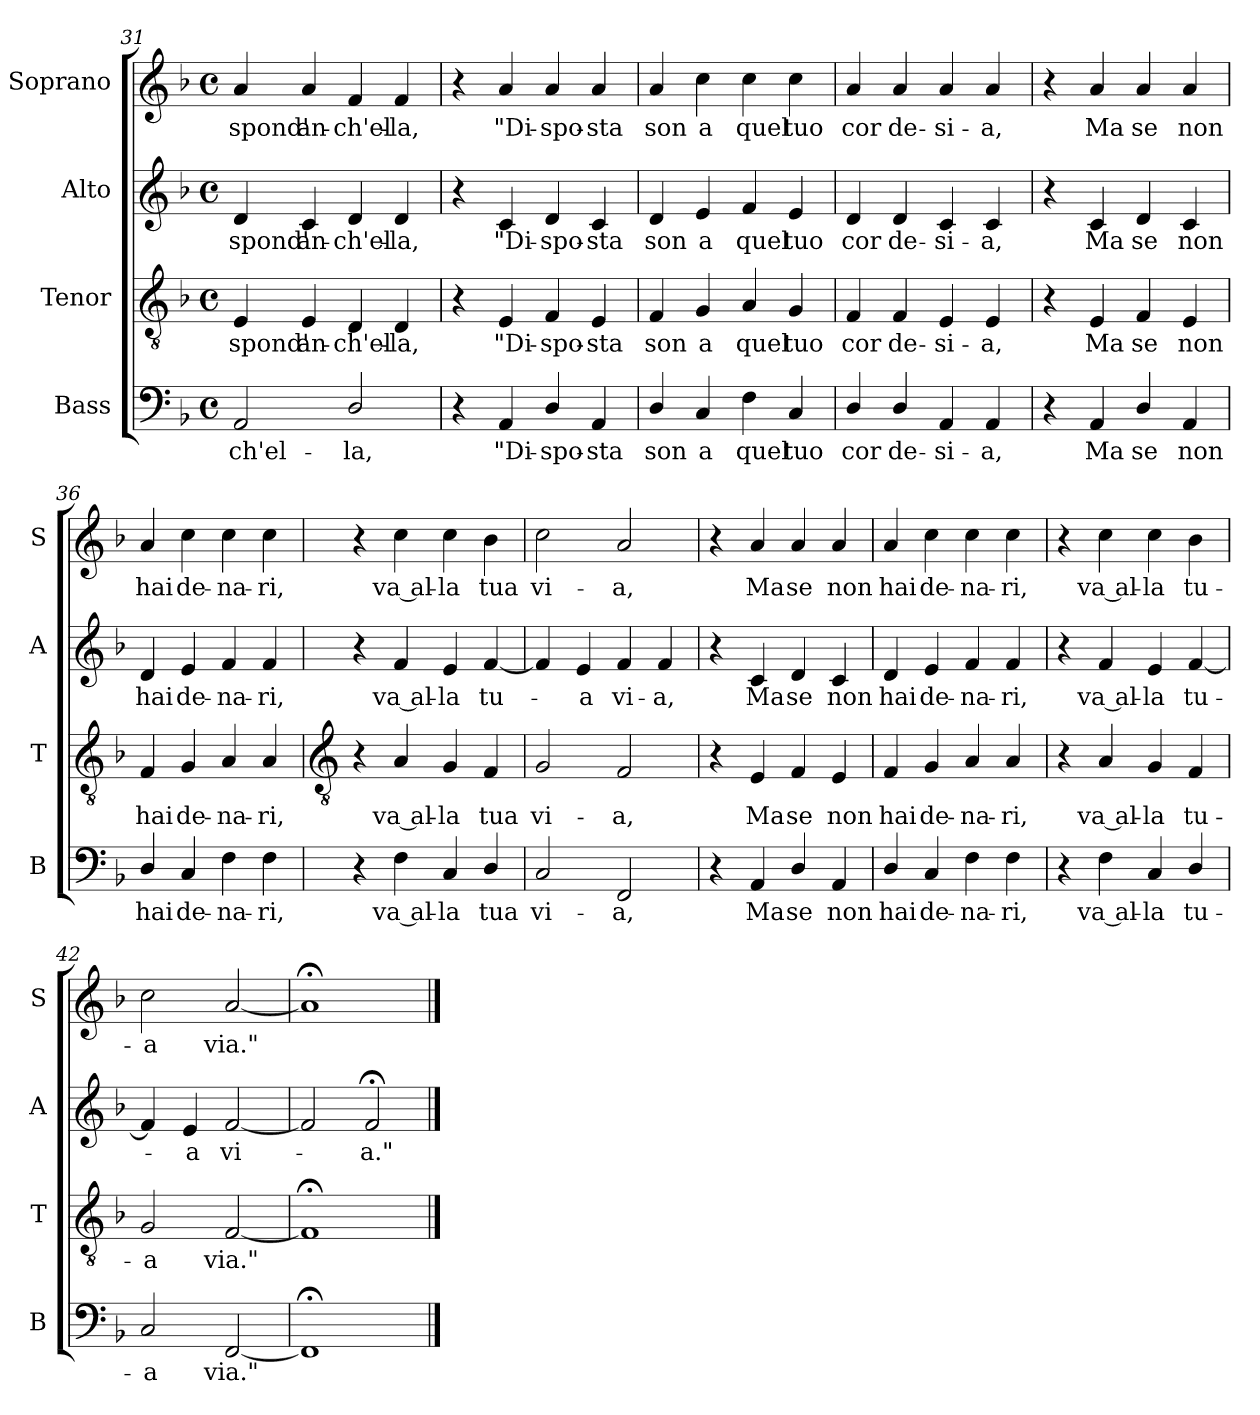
**kern	**text	**kern	**text	**kern	**text	**kern	**text
*part4	*part4	*part3	*part3	*part2	*part2	*part1	*part1
*staff4	*staff4	*staff3	*staff3	*staff2	*staff2	*staff1	*staff1
*I"Bass	*	*I"Tenor	*	*I"Alto	*	*I"Soprano	*
*I'B	*	*I'T	*	*I'A	*	*I'S	*
!!LO:LB:g=z
*clefF4	*	*clefGv2	*	*clefG2	*	*clefG2	*
*k[b-]	*	*k[b-]	*	*k[b-]	*	*k[b-]	*
*F:	*	*F:	*	*F:	*	*F:	*
*M4/4	*	*M4/4	*	*M4/4	*	*M4/4	*
*met(c)	*	*met(c)	*	*met(c)	*	*met(c)	*
=31	=31	=31	=31	=31	=31	=31	=31
!	!LO:LY:b	!	!LO:LY:b	!	!LO:LY:b	!	!LO:LY:b
2AA	-ch'el-	4E	-spond'	4d	-spond'	4a	-spond'
!	!	!	!LO:LY:b	!	!LO:LY:b	!	!LO:LY:b
.	.	4E	an-	4c	an-	4a	an-
!	!LO:LY:b	!	!LO:LY:b	!	!LO:LY:b	!	!LO:LY:b
2D/	-la,	4D	-ch'el-	4d	-ch'el-	4f	-ch'el-
!	!	!	!LO:LY:b	!	!LO:LY:b	!	!LO:LY:b
.	.	4D	-la,	4d	-la,	4f	-la,
=32	=32	=32	=32	=32	=32	=32	=32
4r	.	4r	.	4r	.	4r	.
!	!LO:LY:b	!	!LO:LY:b	!	!LO:LY:b	!	!LO:LY:b
4AA	"Di-	4E	"Di-	4c	"Di-	4a	"Di-
!	!LO:LY:b	!	!LO:LY:b	!	!LO:LY:b	!	!LO:LY:b
4D/	-spo-	4F	-spo-	4d	-spo-	4a	-spo-
!	!LO:LY:b	!	!LO:LY:b	!	!LO:LY:b	!	!LO:LY:b
4AA	-sta	4E	-sta	4c	-sta	4a	-sta
=33	=33	=33	=33	=33	=33	=33	=33
!	!LO:LY:b	!	!LO:LY:b	!	!LO:LY:b	!	!LO:LY:b
4D/	son	4F	son	4d	son	4a	son
!	!LO:LY:b	!	!LO:LY:b	!	!LO:LY:b	!	!LO:LY:b
4C	a	4G	a	4e	a	4cc	a
!	!LO:LY:b	!	!LO:LY:b	!	!LO:LY:b	!	!LO:LY:b
4F	quel	4A	quel	4f	quel	4cc	quel
!	!LO:LY:b	!	!LO:LY:b	!	!LO:LY:b	!	!LO:LY:b
4C	tuo	4G	tuo	4e	tuo	4cc	tuo
=34	=34	=34	=34	=34	=34	=34	=34
!	!LO:LY:b	!	!LO:LY:b	!	!LO:LY:b	!	!LO:LY:b
4D/	cor	4F	cor	4d	cor	4a	cor
!	!LO:LY:b	!	!LO:LY:b	!	!LO:LY:b	!	!LO:LY:b
4D/	de-	4F	de-	4d	de-	4a	de-
!	!LO:LY:b	!	!LO:LY:b	!	!LO:LY:b	!	!LO:LY:b
4AA	-si-	4E	-si-	4c	-si-	4a	-si-
!	!LO:LY:b	!	!LO:LY:b	!	!LO:LY:b	!	!LO:LY:b
4AA	-a,	4E	-a,	4c	-a,	4a	-a,
=35	=35	=35	=35	=35	=35	=35	=35
4r	.	4r	.	4r	.	4r	.
!	!LO:LY:b	!	!LO:LY:b	!	!LO:LY:b	!	!LO:LY:b
4AA	Ma	4E	Ma	4c	Ma	4a	Ma
!	!LO:LY:b	!	!LO:LY:b	!	!LO:LY:b	!	!LO:LY:b
4D/	se	4F	se	4d	se	4a	se
!	!LO:LY:b	!	!LO:LY:b	!	!LO:LY:b	!	!LO:LY:b
4AA	non	4E	non	4c	non	4a	non
=36	=36	=36	=36	=36	=36	=36	=36
!	!LO:LY:b	!	!LO:LY:b	!	!LO:LY:b	!	!LO:LY:b
4D/	hai	4F	hai	4d	hai	4a	hai
!	!LO:LY:b	!	!LO:LY:b	!	!LO:LY:b	!	!LO:LY:b
4C	de-	4G	de-	4e	de-	4cc	de-
!	!LO:LY:b	!	!LO:LY:b	!	!LO:LY:b	!	!LO:LY:b
4F	-na-	4A	-na-	4f	-na-	4cc	-na-
!	!LO:LY:b	!	!LO:LY:b	!	!LO:LY:b	!	!LO:LY:b
4F	-ri,	4A	-ri,	4f	-ri,	4cc	-ri,
!!LO:LB:g=z
=37	=37	=37	=37	=37	=37	=37	=37
*	*	*clefGv2	*	*	*	*	*
4r	.	4r	.	4r	.	4r	.
!	!LO:LY:b	!	!LO:LY:b	!	!LO:LY:b	!	!LO:LY:b
4F	va al-	4A	va al-	4f	va al-	4cc	va al-
!	!LO:LY:b	!	!LO:LY:b	!	!LO:LY:b	!	!LO:LY:b
4C	-la	4G	-la	4e	-la	4cc	-la
!	!LO:LY:b	!	!LO:LY:b	!	!LO:LY:b	!	!LO:LY:b
4D/	tua	4F	tua	[4f	tu-	4b-	tua
=38	=38	=38	=38	=38	=38	=38	=38
!	!LO:LY:b	!	!LO:LY:b	!	!	!	!LO:LY:b
2C	vi-	2G	vi-	4f]	.	2cc	vi-
!	!	!	!	!	!LO:LY:b	!	!
.	.	.	.	4e	a	.	.
!	!LO:LY:b	!	!LO:LY:b	!	!LO:LY:b	!	!LO:LY:b
2FF	-a,	2F	-a,	4f	vi-	2a	-a,
!	!	!	!	!	!LO:LY:b	!	!
.	.	.	.	4f	-a,	.	.
=39	=39	=39	=39	=39	=39	=39	=39
4r	.	4r	.	4r	.	4r	.
!	!LO:LY:b	!	!LO:LY:b	!	!LO:LY:b	!	!LO:LY:b
4AA	Ma	4E	Ma	4c	Ma	4a	Ma
!	!LO:LY:b	!	!LO:LY:b	!	!LO:LY:b	!	!LO:LY:b
4D/	se	4F	se	4d	se	4a	se
!	!LO:LY:b	!	!LO:LY:b	!	!LO:LY:b	!	!LO:LY:b
4AA	non	4E	non	4c	non	4a	non
=40	=40	=40	=40	=40	=40	=40	=40
!	!LO:LY:b	!	!LO:LY:b	!	!LO:LY:b	!	!LO:LY:b
4D/	hai	4F	hai	4d	hai	4a	hai
!	!LO:LY:b	!	!LO:LY:b	!	!LO:LY:b	!	!LO:LY:b
4C	de-	4G	de-	4e	de-	4cc	de-
!	!LO:LY:b	!	!LO:LY:b	!	!LO:LY:b	!	!LO:LY:b
4F	-na-	4A	-na-	4f	-na-	4cc	-na-
!	!LO:LY:b	!	!LO:LY:b	!	!LO:LY:b	!	!LO:LY:b
4F	-ri,	4A	-ri,	4f	-ri,	4cc	-ri,
=41	=41	=41	=41	=41	=41	=41	=41
4r	.	4r	.	4r	.	4r	.
!	!LO:LY:b	!	!LO:LY:b	!	!LO:LY:b	!	!LO:LY:b
4F	va al-	4A	va al-	4f	va al-	4cc	va al-
!	!LO:LY:b	!	!LO:LY:b	!	!LO:LY:b	!	!LO:LY:b
4C	-la	4G	-la	4e	-la	4cc	-la
!	!LO:LY:b	!	!LO:LY:b	!	!LO:LY:b	!	!LO:LY:b
4D/	tu-	4F	tu-	[4f	tu-	4b-	tu-
=42	=42	=42	=42	=42	=42	=42	=42
!	!LO:LY:b	!	!LO:LY:b	!	!	!	!LO:LY:b
2C	-a	2G	-a	4f]	.	2cc	-a
!	!	!	!	!	!LO:LY:b	!	!
.	.	.	.	4e	a	.	.
!	!LO:LY:b	!	!LO:LY:b	!	!LO:LY:b	!	!LO:LY:b
[2FF	via."	[2F	via."	[2f	vi-	[2a	via."
=43	=43	=43	=43	=43	=43	=43	=43
1FF;<]	.	1F;<]	.	2f]	.	1a;<]	.
!	!	!	!	!	!LO:LY:b	!	!
.	.	.	.	2f;<	a."	.	.
==	==	==	==	==	==	==	==
*-	*-	*-	*-	*-	*-	*-	*-
